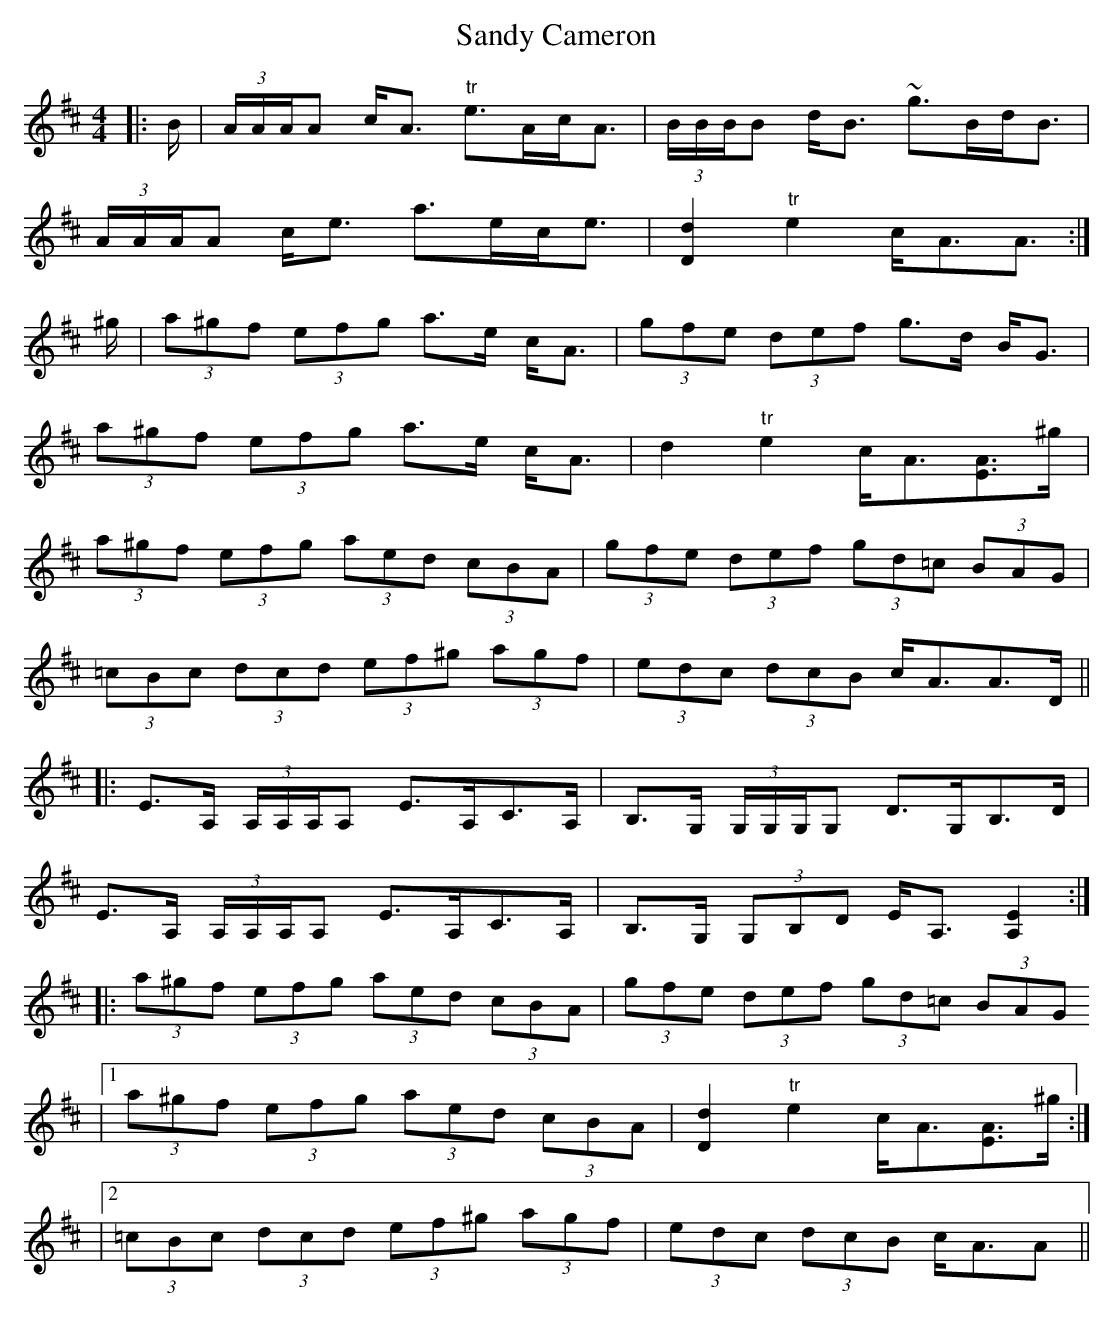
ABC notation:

X:1
T: Sandy Cameron
M: 4/4
L: 1/8
K: Amix
|:B/|(3A/A/A/A c<A "tr"e>Ac<A|(3B/B/B/B d<B ~g>Bd<B|
(3A/A/A/A c<e a>ec<e|[D2d2] "tr"e2 c<AA>:|
^g|(3a^gf (3efg a>e c<A|(3gfe (3def g>d B<G|
(3a^gf (3efg a>e c<A|d2 "tr"e2 c<A[EA]>^g|
(3a^gf (3efg (3aed (3cBA|(3gfe (3def (3gd=c (3BAG|
(3=cBc (3dcd (3ef^g (3agf |(3edc (3dcB c<AA>D||
|:E>A, (3A,/A,/A,/A, E>A,C>A, |B,>G, (3G,/G,/G,/G, D>G,B,>D|
E>A, (3A,/A,/A,/A, E>A,C>A, |B,>G, (3G,B,D E<A,[E2A,2]:|
|:(3a^gf (3efg (3aed (3cBA|(3gfe (3def (3gd=c (3BAG
|1 (3a^gf (3efg (3aed (3cBA |[D2d2] "tr"e2 c<A[EA]>^g:|
|2(3=cBc (3dcd (3ef^g (3agf |(3edc (3dcB c<AA||
